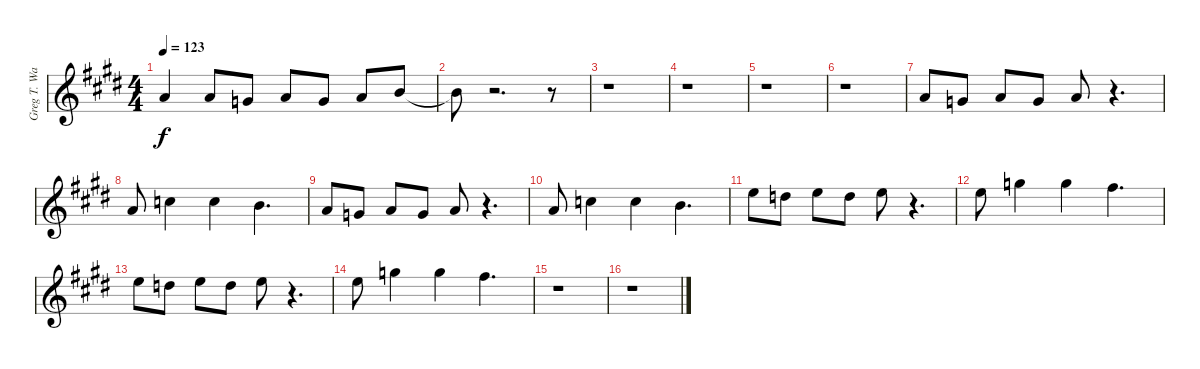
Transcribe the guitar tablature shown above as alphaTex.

\track ("Greg T. Walker Vocals" "Greg T. Wa") {instrument contrabass}
\staff {score}
\tuning (E4 B3 G3 D3 A2 E2) {hide}
\ts (4 4)
\tempo 123
\clef g2
\ks e
2.3.4{dy f} 2.3.8 0.3.8 2.3.8 0.3.8 2.3.8 4.3.8 |
4.3{t}.8 r.2{d} r.8 |
r.1 |
r.1 |
r.1 |
r.1 |
7.4.8 5.4.8 7.4.8 5.4.8 7.4.8 r.4{d} |
7.4.8 5.3.4 5.3.4 4.3.4{d} |
7.4.8 5.4.8 7.4.8 5.4.8 7.4.8 r.4{d} |
7.4.8 5.3.4 5.3.4 4.3.4{d} |
9.3.8 7.3.8 9.3.8 7.3.8 9.3.8 r.4{d} |
9.3.8 8.2.4 8.2.4 7.2.4{d} |
9.3.8 7.3.8 9.3.8 7.3.8 9.3.8 r.4{d} |
9.3.8 8.2.4 8.2.4 7.2.4{d} |
r.1 |
r.1
